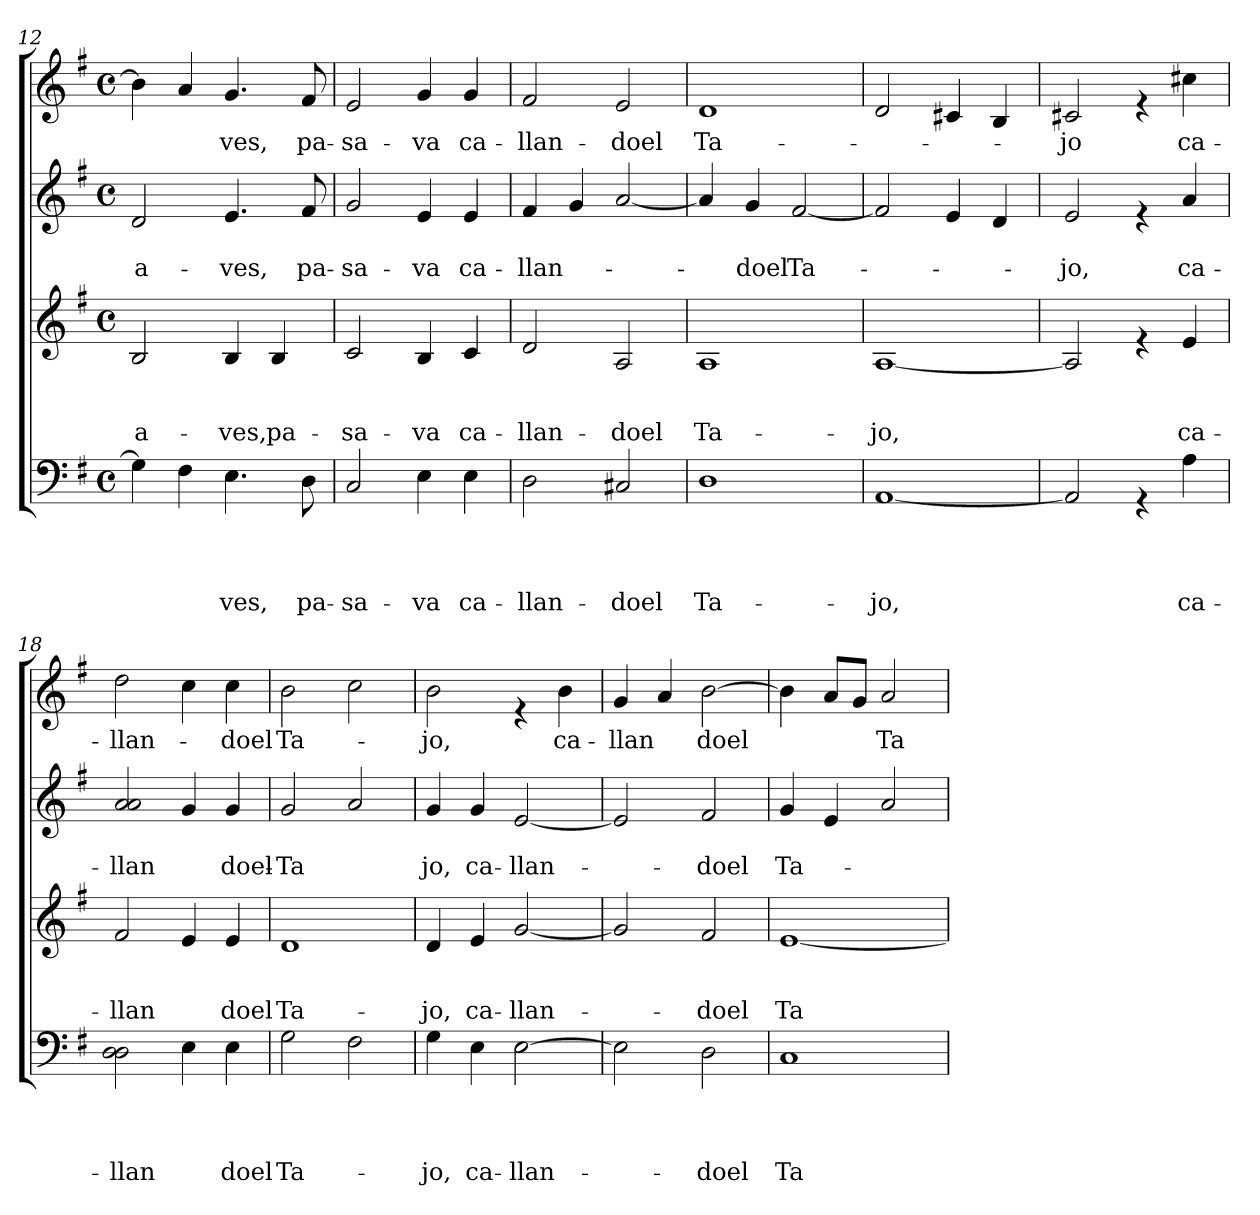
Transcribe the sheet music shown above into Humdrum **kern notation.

**kern	**text	**text	**text	**text	**kern	**text	**text	**text	**kern	**text	**text	**kern	**text
*part4	*part4	*part4	*part4	*part4	*part3	*part3	*part3	*part3	*part2	*part2	*part2	*part1	*part1
*staff4	*staff4	*staff4	*staff4	*staff4	*staff3	*staff3	*staff3	*staff3	*staff2	*staff2	*staff2	*staff1	*staff1
*clefF4	*	*	*	*	*clefG2	*	*	*	*clefG2	*	*	*clefG2	*
*k[f#]	*	*	*	*	*k[f#]	*	*	*	*k[f#]	*	*	*k[f#]	*
*G:	*	*	*	*	*G:	*	*	*	*G:	*	*	*G:	*
*M4/4	*	*	*	*	*M4/4	*	*	*	*M4/4	*	*	*M4/4	*
*met(c)	*	*	*	*	*met(c)	*	*	*	*met(c)	*	*	*met(c)	*
=12	=12	=12	=12	=12	=12	=12	=12	=12	=12	=12	=12	=12	=12
!	!	!	!	!	!	!	!	!LO:LY:b	!	!	!LO:LY:b	!	!
4G\]	.	.	.	.	2B/	.	.	a-	2d/	.	a-	4b\]	.
4F#\	.	.	.	.	.	.	.	.	.	.	.	4a/	.
!	!	!	!	!LO:LY:b	!	!	!	!LO:LY:b	!	!	!LO:LY:b	!	!LO:LY:b
4.E\	.	.	.	-ves,	4B/	.	.	-ves,	4.e/	.	-ves,	4.g/	-ves,
!	!	!	!	!	!	!	!	!LO:LY:b	!	!	!	!	!
.	.	.	.	.	4B/	.	.	pa-	.	.	.	.	.
!	!	!	!	!LO:LY:b	!	!	!	!	!	!	!LO:LY:b	!	!LO:LY:b
8D\	.	.	.	pa-	.	.	.	.	8f#/	.	pa-	8f#/	pa-
=13	=13	=13	=13	=13	=13	=13	=13	=13	=13	=13	=13	=13	=13
!	!	!	!	!LO:LY:b	!	!	!	!LO:LY:b	!	!	!LO:LY:b	!	!LO:LY:b
2C/	.	.	.	-sa-	2c/	.	.	-sa-	2g/	.	-sa-	2e/	-sa-
!	!	!	!	!LO:LY:b	!	!	!	!LO:LY:b	!	!	!LO:LY:b	!	!LO:LY:b
4E\	.	.	.	-va	4B/	.	.	-va	4e/	.	-va	4g/	-va
!	!	!	!	!LO:LY:b	!	!	!	!LO:LY:b	!	!	!LO:LY:b	!	!LO:LY:b
4E\	.	.	.	ca-	4c/	.	.	ca-	4e/	.	ca-	4g/	ca-
!!LO:LB:g=z
=14	=14	=14	=14	=14	=14	=14	=14	=14	=14	=14	=14	=14	=14
!	!	!	!	!LO:LY:b	!	!	!	!LO:LY:b	!	!	!LO:LY:b	!	!LO:LY:b
2D\	.	.	.	-llan-	2d/	.	.	-llan-	4f#/	.	-llan-	2f#/	-llan-
.	.	.	.	.	.	.	.	.	4g/	.	.	.	.
!	!	!	!	!LO:LY:b	!	!	!	!LO:LY:b	!	!	!	!	!LO:LY:b
2C#X/	.	.	.	-doel	2A/	.	.	-doel	[<2a/	.	.	2e/	-doel
!!LO:PB:g=z
=15	=15	=15	=15	=15	=15	=15	=15	=15	=15	=15	=15	=15	=15
!	!	!	!	!LO:LY:b	!	!	!	!LO:LY:b	!	!	!	!	!LO:LY:b
1D	.	.	.	Ta-	1A	.	.	Ta-	4a/]	.	.	1d	Ta-
!	!	!	!	!	!	!	!	!	!	!	!LO:LY:b	!	!
.	.	.	.	.	.	.	.	.	4g/	.	-doel	.	.
!	!	!	!	!	!	!	!	!	!	!	!LO:LY:b	!	!
.	.	.	.	.	.	.	.	.	[<2f#/	.	Ta-	.	.
=16	=16	=16	=16	=16	=16	=16	=16	=16	=16	=16	=16	=16	=16
!	!	!	!	!LO:LY:b	!	!	!	!LO:LY:b	!	!	!	!	!
[<1AA	.	.	.	-jo,	[<1A	.	.	-jo,	2f#/]	.	.	2d/	.
.	.	.	.	.	.	.	.	.	4e/	.	.	4c#X/	.
.	.	.	.	.	.	.	.	.	4d/	.	.	4B/	.
=17	=17	=17	=17	=17	=17	=17	=17	=17	=17	=17	=17	=17	=17
!	!	!	!	!	!	!	!	!	!	!	!LO:LY:b	!	!LO:LY:b
2AA/]	.	.	.	.	2A/]	.	.	.	2e/	.	-jo,	2c#X/	-jo
4rGG	.	.	.	.	4re	.	.	.	4re	.	.	4re	.
!	!	!	!	!LO:LY:b	!	!	!	!LO:LY:b	!	!	!LO:LY:b	!	!LO:LY:b
4A\	.	.	.	ca-	4e/	.	.	ca-	4a/	.	ca-	4cc#X\	ca-
=18	=18	=18	=18	=18	=18	=18	=18	=18	=18	=18	=18	=18	=18
!	!	!	!	!LO:LY:b	!	!	!	!LO:LY:b	!	!	!LO:LY:b	!	!LO:LY:b
2D\ 2D\	.	.	.	-llan	2f#/	.	.	-llan	2a/ 2a/	.	-llan	2dd\	-llan-
4E\	.	.	.	.	4e/	.	.	.	4g/	.	.	4cc\	.
!	!	!	!	!LO:LY:b	!	!	!	!LO:LY:b	!	!	!LO:LY:b	!	!LO:LY:b
4E\	.	.	.	doel	4e/	.	.	doel	4g/	.	doel-	4cc\	-doel
=19	=19	=19	=19	=19	=19	=19	=19	=19	=19	=19	=19	=19	=19
!	!	!	!	!LO:LY:b	!	!	!	!LO:LY:b	!	!	!LO:LY:b	!	!LO:LY:b
2G\	.	.	.	Ta-	1d	.	.	Ta-	2g/	.	-Ta	2b\	Ta-
2F#\	.	.	.	.	.	.	.	.	2a/	.	.	2cc\	.
=20	=20	=20	=20	=20	=20	=20	=20	=20	=20	=20	=20	=20	=20
!	!	!	!	!LO:LY:b	!	!	!	!LO:LY:b	!	!	!LO:LY:b	!	!LO:LY:b
4G\	.	.	.	-jo,	4d/	.	.	-jo,	4g/	.	jo,	2b\	-jo,
!	!	!	!	!LO:LY:b	!	!	!	!LO:LY:b	!	!	!LO:LY:b	!	!
4E\	.	.	.	ca-	4e/	.	.	ca-	4g/	.	ca-	.	.
!	!	!	!	!LO:LY:b	!	!	!	!LO:LY:b	!	!	!LO:LY:b	!	!
[>2E\	.	.	.	-llan-	[<2g/	.	.	-llan-	[<2e/	.	-llan-	4re	.
!	!	!	!	!	!	!	!	!	!	!	!	!	!LO:LY:b
.	.	.	.	.	.	.	.	.	.	.	.	4b\	ca-
=21	=21	=21	=21	=21	=21	=21	=21	=21	=21	=21	=21	=21	=21
!	!	!	!	!	!	!	!	!	!	!	!	!	!LO:LY:b
2E\]	.	.	.	.	2g/]	.	.	.	2e/]	.	.	4g/	-llan
.	.	.	.	.	.	.	.	.	.	.	.	4a/	.
!	!	!	!	!LO:LY:b	!	!	!	!LO:LY:b	!	!	!LO:LY:b	!	!LO:LY:b
2D\	.	.	.	-doel	2f#/	.	.	-doel	2f#/	.	-doel	[>2b\	doel
!!LO:LB:g=z
=22	=22	=22	=22	=22	=22	=22	=22	=22	=22	=22	=22	=22	=22
!	!	!	!	!LO:LY:b	!	!	!	!LO:LY:b	!	!	!LO:LY:b	!	!
1C	.	.	.	Ta-	[<1e	.	.	Ta-	4g/	.	Ta-	4b\]	.
.	.	.	.	.	.	.	.	.	4e/	.	.	8a/L	.
.	.	.	.	.	.	.	.	.	.	.	.	8g/J	.
!	!	!	!	!	!	!	!	!	!	!	!	!	!LO:LY:b
.	.	.	.	.	.	.	.	.	2a/	.	.	2a/	Ta-
=	=	=	=	=	=	=	=	=	=	=	=	=	=
*-	*-	*-	*-	*-	*-	*-	*-	*-	*-	*-	*-	*-	*-
